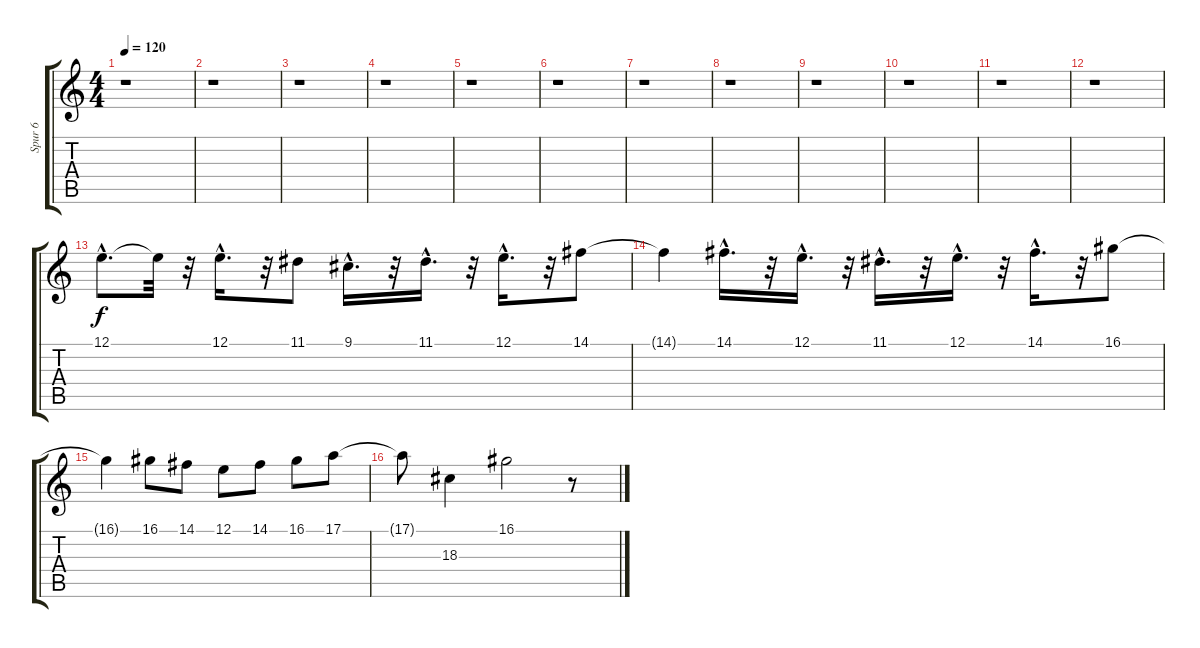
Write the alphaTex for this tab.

\track ("Spur 6" "Spur 6") {instrument tremolostrings}
\staff {score tabs}
\tuning (E4 B3 G3 D3 A2 E2) {hide}
\ts (4 4)
\tempo 120
\clef g2
\ks c
r.1{dy f} |
r.1 |
r.1 |
r.1 |
r.1 |
r.1 |
r.1 |
r.1 |
r.1 |
r.1 |
r.1 |
r.1 |
12.1{hac}.8{d} 12.1{t}.32 r.32 12.1{hac}.16{d} r.32 11.1.8 9.1{hac}.16{d} r.32 11.1{hac}.16{d} r.32 12.1{hac}.16{d} r.32 14.1.8 |
14.1{t}.4 14.1{hac}.16{d} r.32 12.1{hac}.16{d} r.32 11.1{hac}.16{d} r.32 12.1{hac}.16{d} r.32 14.1{hac}.16{d} r.32 16.1.8 |
16.1{t}.4 16.1.8 14.1.8 12.1.8 14.1.8 16.1.8 17.1.8 |
17.1{t}.8 18.3.4 16.1.2 r.8
